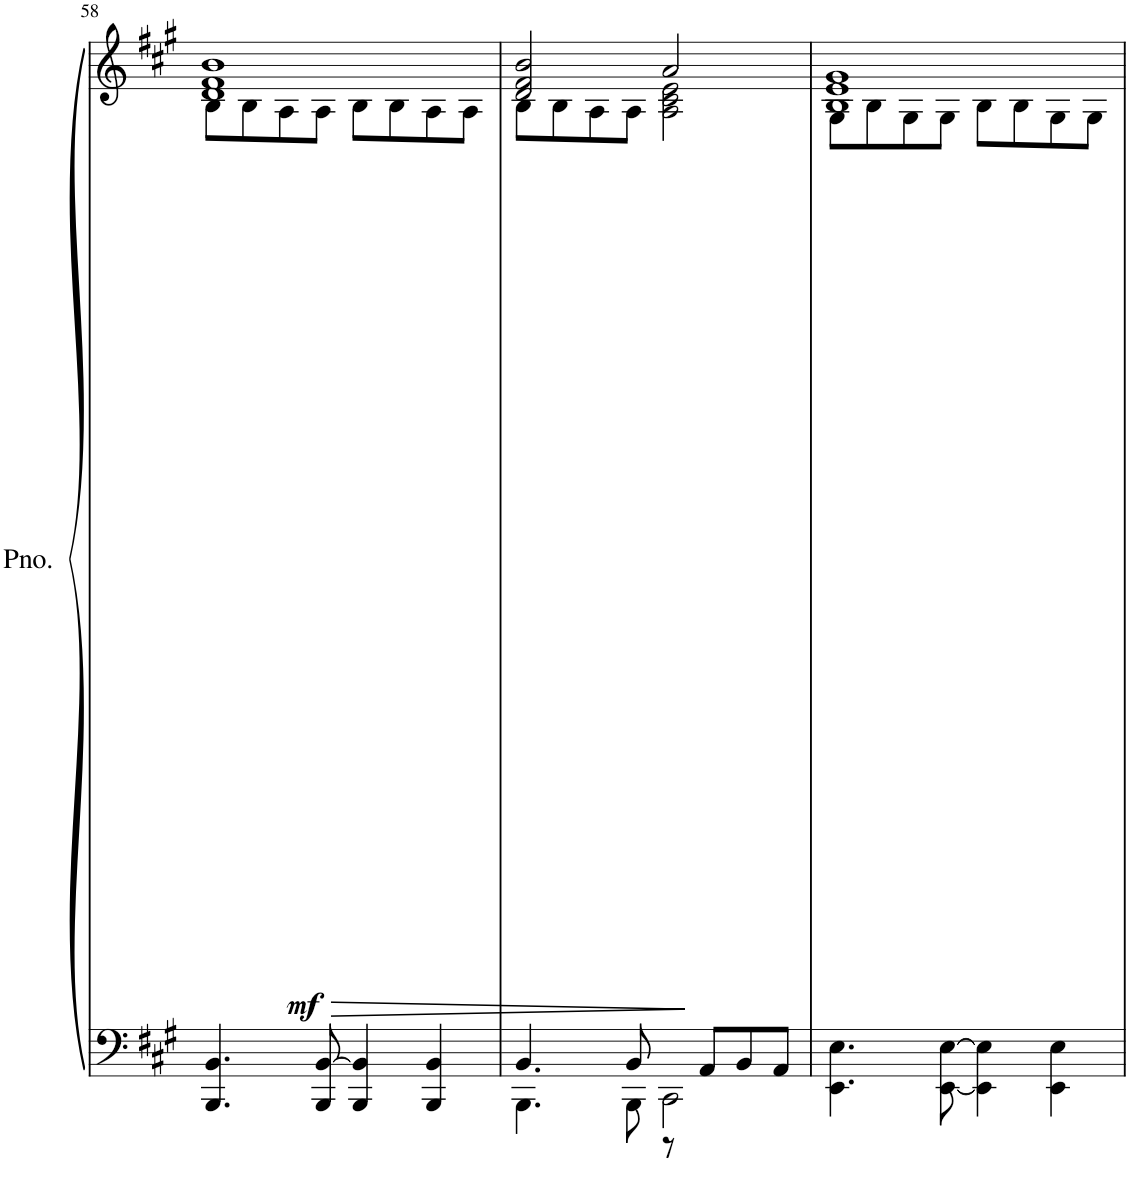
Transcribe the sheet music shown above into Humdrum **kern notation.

**kern	**kern	**dynam
*part1	*part1	*part1
*staff2	*staff1	*staff1/2
*I"Piano	*	*
*I'Pno.	*	*
!!LO:PB:g=z
*clefF4	*clefG2	*
*k[f#c#g#]	*k[f#c#g#]	*
*M4/4	*M4/4	*
=58	=58	=58
*	*^	*
!	!	!	!LO:DY:b
4.BBB/ 4.BB/	1d 1f# 1b	8B\L	mf
.	.	8B\	.
.	.	8A\	.
8BBB/ [8BB/	.	8A\J	.
4BBB/ 4BB/]	.	8B\L	.
.	.	8B\	.
4BBB/ 4BB/	.	8A\	.
.	.	8A\J	.
=59	=59	=59	=59
*^	*	*	*
4.BBB\	4.BB/	2d/ 2f#/ 2b/	8B\L	.
.	.	.	8B\	.
.	.	.	8A\	.
8BBB\	8BB/	.	8A\J	.
2CC#\	8r	2a/	2A\ 2c#\ 2e\	.
.	8AA/L	.	.	.
.	8BB/	.	.	.
.	8AA/J	.	.	.
*v	*v	*	*	*
=60	=60	=60	=60
4.EE\ 4.E\	1B 1e 1g#	8G#\L	.
.	.	8B\	.
.	.	8G#\	.
[8EE\ [8E\	.	8G#\J	.
4EE\] 4E\]	.	8B\L	.
.	.	8B\	.
4EE\ 4E\	.	8G#\	.
.	.	8G#\J	.
*	*v	*v	*
=	=	=
*-	*-	*-
